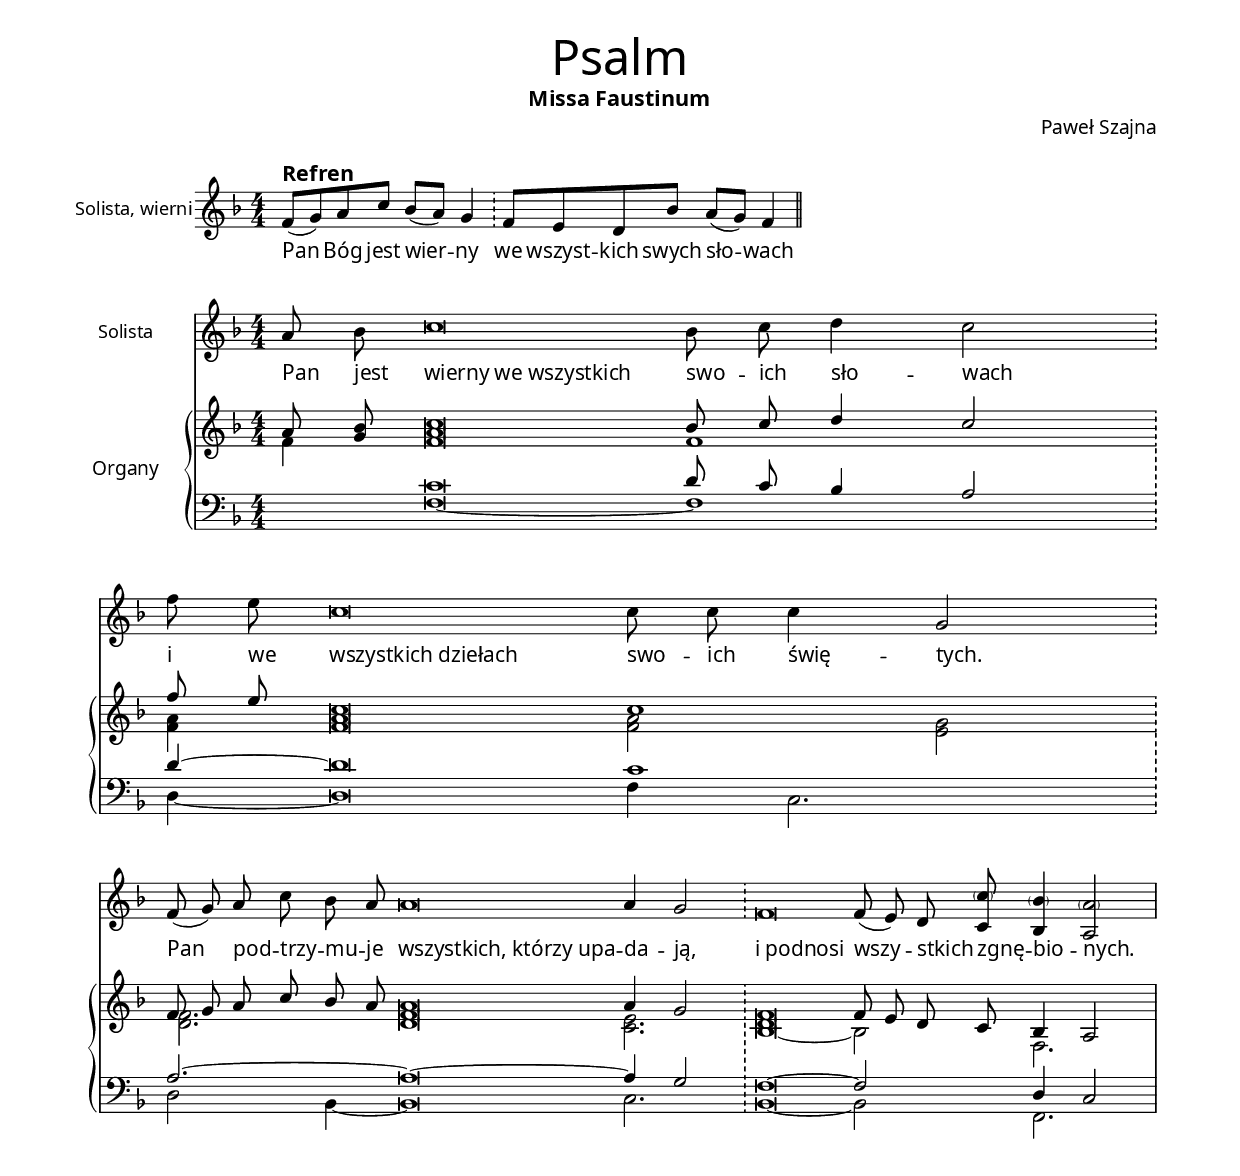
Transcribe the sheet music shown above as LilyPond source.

\version "2.18.2"

\include "common.ly"

soloNotesR = \relative c' {

  f8^\markup { \large\bold Refren }( g) a c bes( a) g4 \bar "!"
  f8 e d bes' a( g) f4 \bar "||"

}

soloNotesZ = \relative c'' {
  \cadenzaOn
  a8 bes c\breve bes8 c d4 c2 \bar "!"
  f8 e c\breve c8 c c4 g2 \bar "!"
  f8( g) a c bes a a\breve a4 g2 \bar "!"
  f\breve f8( e) d <<c \parenthesize c'>> <<bes,4 \parenthesize bes'>> <<a,2 \parenthesize a'>> \bar "|"
  \cadenzaOff 
}

organRHNotes = \relative c'' {
  <<{a8 <<bes g>>} \\ {f4}>> <<f\breve a c>> <<{bes8 c d4 c2} \\ {f,1}>>
  <<{f'8 e c\breve} \\ {<<a4 f4>> <<a\breve f\breve>>}>> <<{c'1} \\ {<<a2 f>> <<g e>>}>>
  <<{f8 g a c bes a a\breve} \\ {<<f2. d>> <<d\breve f>>}>> <<{a4 g2} \\ {<<e2. c>>}>>
  <<{<<f\breve d>> f8 e d c bes4 a2} \\ {bes\breve~bes2 f2.}>>
}

organLHNotes = \relative c {
  s4 <<{c'\breve d8 c bes4 a2} \\ {f\breve~f1}>>
  <<{d'4~d\breve c1} \\ {d,4~d\breve f4 c2.}>>
  <<{a'2.~a\breve~a4 g2} \\ {d2 bes4~bes\breve c2.}>>
  <<{f\breve~f2 d4 c2} \\ {bes\breve~bes2 f2.}>>
}

lyrr = \lyricmode {
  Pan Bóg jest wier -- ny we wszyst -- kich swych sło -- wach
}
lyrz = \lyricmode {
  \override LyricText.self-alignment-X = #LEFT
  Pan jest wierny_we_wszystkich swo -- ich sło -- wach
  i we wszystkich_dziełach swo -- ich świę -- tych.
  Pan pod -- trzy -- mu -- je wszystkich,_którzy_upa -- da -- ją,
  i_podnosi wszy -- stkich zgnę -- bio -- nych.
}

\header {
  title = "Psalm"
  subtitle = "Missa Faustinum"
  composer = "Paweł Szajna"
}

\score {
  <<
  \new Voice = Lud {
    \set Staff.instrumentName = "Solista, wierni"
    \key f \major
    \soloNotesR
    
  }
  \new Lyrics \lyricsto "Lud" \lyrr
  >>
}

\score {
  <<
    
    \new Voice = Solista {
      \set Staff.instrumentName = "Solista"
      \key f \major
      \soloNotesZ
    }
    \new Lyrics \lyricsto "Solista" \lyrz

    \new PianoStaff <<
      \new Staff { \key f \major \organRHNotes }
      \new Staff { \clef bass \key f \major \organLHNotes }
    >>

  >>

  \layout { }
  %\midi { }

}